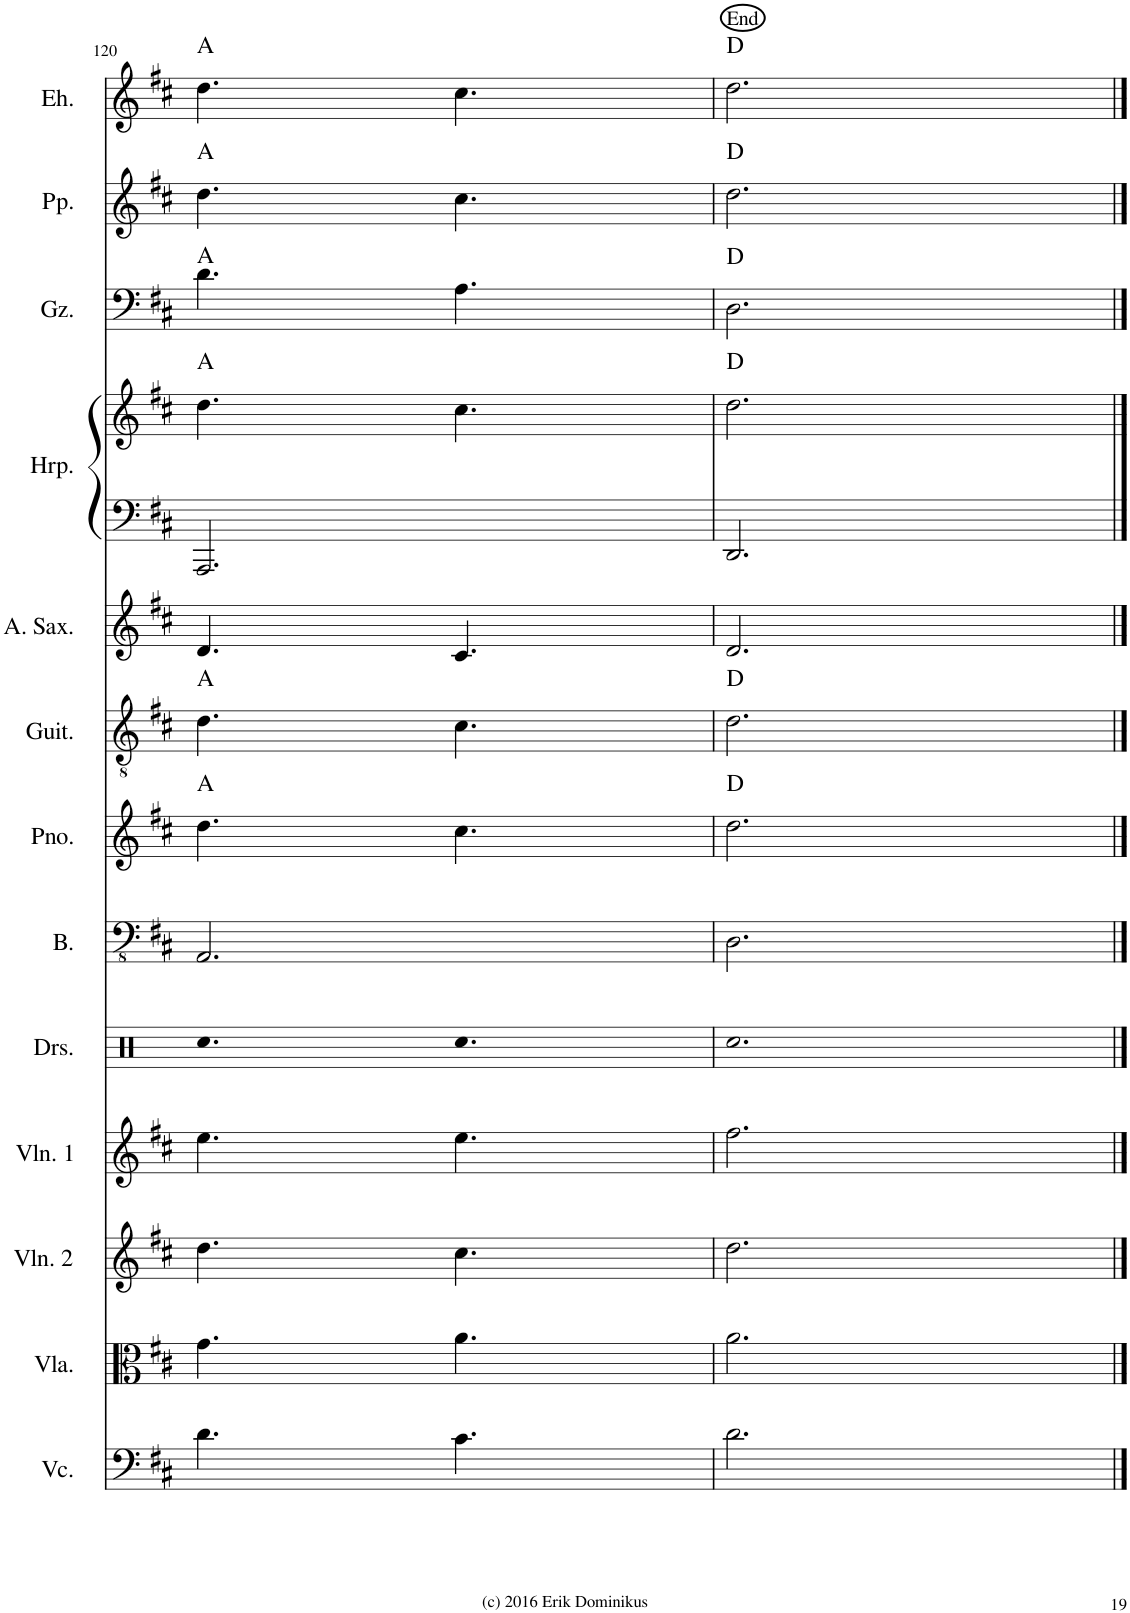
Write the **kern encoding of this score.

**kern	**kern	**kern	**kern	**kern	**kern	**kern	**harte	**kern	**harte	**kern	**kern	**kern	**harte	**kern	**harte	**kern	**harte	**kern	**harte
*part13	*part12	*part11	*part10	*part9	*part8	*part7	*part7	*part6	*part6	*part5	*part4	*part4	*part4	*part3	*part3	*part2	*part2	*part1	*part1
*staff14	*staff13	*staff12	*staff11	*staff10	*staff9	*staff8	*	*staff7	*	*staff6	*staff5	*staff4	*	*staff3	*	*staff2	*	*staff1	*
*I"Violoncello	*I"Viola	*I"Violin 2	*I"Violin 1	*I"Drumset	*I"Bass	*I"Piano	*	*I"Acoustic Guitar	*	*I"Alto Saxophone	*I"Harp	*	*	*I"Gu zheng	*	*I"Pi pa	*	*I"Er hu	*
*I'Vc.	*I'Vla.	*I'Vln. 2	*I'Vln. 1	*I'Drs.	*I'B.	*I'Pno.	*	*I'Guit.	*	*I'A. Sax.	*I'Hrp.	*	*	*I'Gz.	*	*I'Pp.	*	*I'Eh.	*
!!LO:PB:g=z
*clefF4	*clefC3	*clefG2	*clefG2	*clefX	*clefFv4	*clefG2	*	*clefGv2	*	*clefG2	*clefF4	*clefG2	*	*clefF4	*	*clefG2	*	*clefG2	*
*	*	*	*	*	*	*	*	*	*	*ITrd5c9	*	*	*	*	*	*	*	*	*
*k[f#c#]	*k[f#c#]	*k[f#c#]	*k[f#c#]	*k[]	*k[f#c#]	*k[f#c#]	*	*k[f#c#]	*	*k[f#c#]	*k[f#c#]	*k[f#c#]	*	*k[f#c#]	*	*k[f#c#]	*	*k[f#c#]	*
*M6/8	*M6/8	*M6/8	*M6/8	*M6/8	*M6/8	*M6/8	*	*M6/8	*	*M6/8	*M6/8	*M6/8	*	*M6/8	*	*M6/8	*	*M6/8	*
=120	=120	=120	=120	=120	=120	=120	=120	=120	=120	=120	=120	=120	=120	=120	=120	=120	=120	=120	=120
4.d\	4.g\	4.dd\	4.ee\	4.Rcc	2.AAA/	4.dd\	A:maj	4.d\	A:maj	4.d/	2.AAA/	4.dd\	A:maj	4.d\	A:maj	4.dd\	A:maj	4.dd\	A:maj
4.c#\	4.a\	4.cc#\	4.ee\	4.Rcc	.	4.cc#\	.	4.c#\	.	4.c#/	.	4.cc#\	.	4.A\	.	4.cc#\	.	4.cc#\	.
=121	=121	=121	=121	=121	=121	=121	=121	=121	=121	=121	=121	=121	=121	=121	=121	=121	=121	=121	=121
!	!	!	!	!	!	!	!	!	!	!	!	!	!	!	!	!	!	!LO:TX:a:t=End	!
2.d\	2.a\	2.dd\	2.ff#\	2.Rcc	2.DD\	2.dd\	D:maj	2.d\	D:maj	2.d/	2.DD/	2.dd\	D:maj	2.D\	D:maj	2.dd\	D:maj	2.dd\	D:maj
==	==	==	==	==	==	==	==	==	==	==	==	==	==	==	==	==	==	==	==
*-	*-	*-	*-	*-	*-	*-	*-	*-	*-	*-	*-	*-	*-	*-	*-	*-	*-	*-	*-
